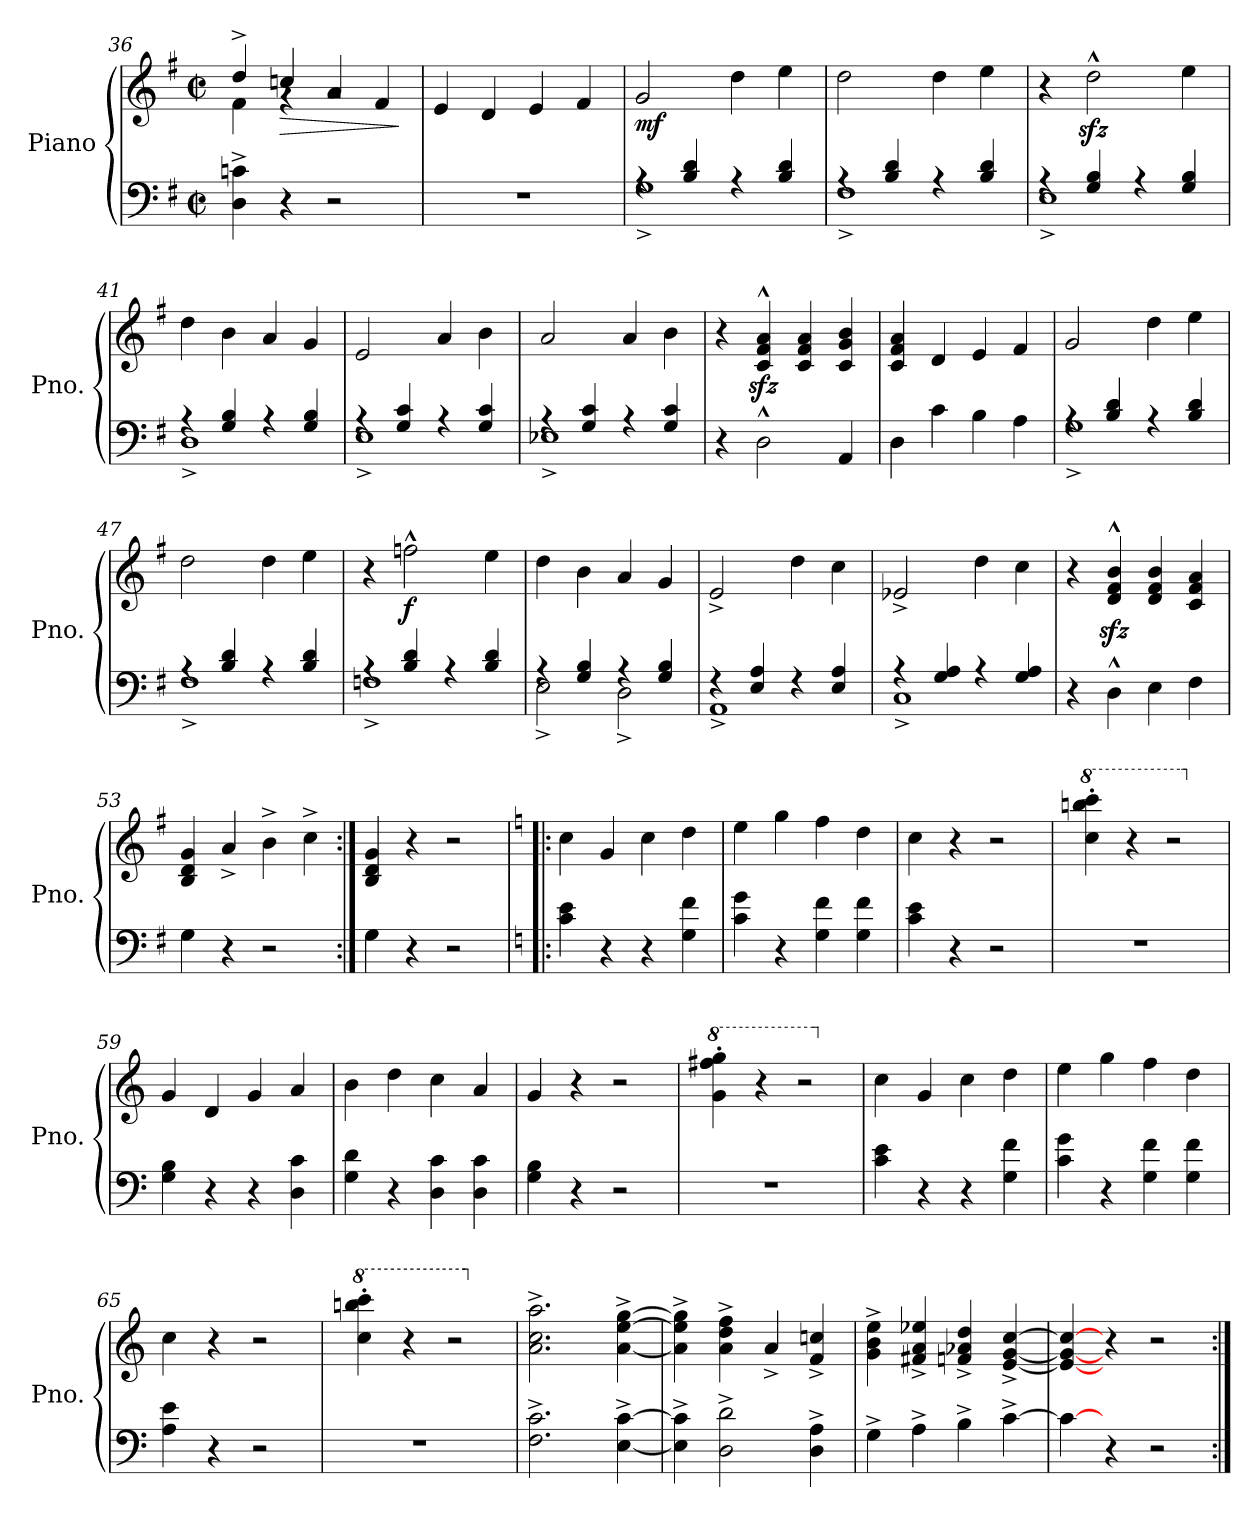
**kern	**kern	**dynam
*part1	*part1	*part1
*staff2	*staff1	*staff1/2
*I"Piano	*	*
*I'Pno.	*	*
!!LO:PB:g=z
*clefF4	*clefG2	*
*k[f#]	*k[f#]	*
*M2/2	*M2/2	*
*met(c|)	*met(c|)	*
=36	=36	=36
*	*^	*
4D\^ 4cn\^	4dd^/	4f#\	.
!	!	!	!LO:HP:b
4r	4ccn/	4rg	>
2r	4a/	2rg	.
.	4f#/	.	.
*	*v	*v	*
.	.	]
=37	=37	=37
1r	4e/	.
.	4d/	.
.	4e/	.
.	4f#/	.
=38	=38	=38
*^	*	*
!	!	!	!LO:DY:b
4rA	1G^	2g/	mf
4B/ 4d/	.	.	.
4rA	.	4dd\	.
4B/ 4d/	.	4ee\	.
=39	=39	=39	=39
4rA	1F#^	2dd\	.
4B/ 4d/	.	.	.
4rA	.	4dd\	.
4B/ 4d/	.	4ee\	.
=40	=40	=40	=40
4rA	1E^	4r	.
4G/ 4B/	.	2ddzz<^^\	.
4rA	.	.	.
4G/ 4B/	.	4ee\	.
=41	=41	=41	=41
4rA	1D^	4dd\	.
4G/ 4B/	.	4b\	.
4rA	.	4a/	.
4G/ 4B/	.	4g/	.
=42	=42	=42	=42
4rA	1E^	2e/	.
4G/ 4c/	.	.	.
4rA	.	4a/	.
4G/ 4c/	.	4b\	.
!!LO:LB:g=z
=43	=43	=43	=43
4rA	1E-X^	2a/	.
4G/ 4c/	.	.	.
4rA	.	4a/	.
4G/ 4c/	.	4b\	.
*v	*v	*	*
=44	=44	=44
4r	4r	.
2D^^\	4c/zz<^^ 4f#/zz<^^ 4a/zz<^^	.
.	4c/ 4f#/ 4a/	.
4AA/	4c/ 4g/ 4b/	.
=45	=45	=45
4D\	4c/ 4f#/ 4a/	.
4c\	4d/	.
4B\	4e/	.
4A\	4f#/	.
=46	=46	=46
*^	*	*
4rA	1G^	2g/	.
4B/ 4d/	.	.	.
4rA	.	4dd\	.
4B/ 4d/	.	4ee\	.
=47	=47	=47	=47
4rA	1F#^	2dd\	.
4B/ 4d/	.	.	.
4rA	.	4dd\	.
4B/ 4d/	.	4ee\	.
=48	=48	=48	=48
4rA	1Fn^	4r	.
!	!	!	!LO:DY:b
4B/ 4d/	.	2ffn^^\	f
4rA	.	.	.
4B/ 4d/	.	4ee\	.
=49	=49	=49	=49
4rA	2E^\	4dd\	.
4G/ 4B/	.	4b\	.
4rA	2D^\	4a/	.
4G/ 4B/	.	4g/	.
!!LO:LB:g=z
=50	=50	=50	=50
4r	1AA^	2e^/	.
4E/ 4A/	.	.	.
4r	.	4dd\	.
4E/ 4A/	.	4cc\	.
=51	=51	=51	=51
4r	1C^	2e-X^/	.
4G/ 4A/	.	.	.
4r	.	4dd\	.
4G/ 4A/	.	4cc\	.
*v	*v	*	*
=52	=52	=52
4r	4r	.
4D^^\	4d/zz<^^ 4f#/zz<^^ 4b/zz<^^	.
4E\	4d/ 4f#/ 4b/	.
4F#\	4c/ 4f#/ 4a/	.
=53	=53	=53
4G\	4B/ 4d/ 4g/	.
4r	4a^/	.
2r	4b^\	.
.	4cc^\	.
=54:|!	=54:|!	=54:|!
4G\	4B/ 4d/ 4g/	.
4r	4r	.
2r	2r	.
=55!|:	=55!|:	=55!|:
*k[]	*k[]	*
4c\ 4e\	4cc\	.
4r	4g/	.
4r	4cc\	.
4G\ 4f\	4dd\	.
=56	=56	=56
4c\ 4g\	4ee\	.
4r	4gg\	.
4G\ 4f\	4ff\	.
4G\ 4f\	4dd\	.
!!LO:LB:g=z
=57	=57	=57
4c\ 4e\	4cc\	.
4r	4r	.
2r	2r	.
=58	=58	=58
*	*8va	*
1r	4ccc\' 4bbbn\' 4cccc\'	.
.	4r	.
.	2r	.
=59	=59	=59
*	*X8va	*
4G\ 4B\	4g/	.
4r	4d/	.
4r	4g/	.
4D\ 4c\	4a/	.
=60	=60	=60
4G\ 4d\	4b\	.
4r	4dd\	.
4D\ 4c\	4cc\	.
4D\ 4c\	4a/	.
=61	=61	=61
4G\ 4B\	4g/	.
4r	4r	.
2r	2r	.
=62	=62	=62
*	*8va	*
1r	4gg\' 4fff#X\' 4ggg\'	.
.	4r	.
.	2r	.
=63	=63	=63
*	*X8va	*
4c\ 4e\	4cc\	.
4r	4g/	.
4r	4cc\	.
4G\ 4f\	4dd\	.
!!LO:LB:g=z
=64	=64	=64
4c\ 4g\	4ee\	.
4r	4gg\	.
4G\ 4f\	4ff\	.
4G\ 4f\	4dd\	.
=65	=65	=65
4A\ 4e\	4cc\	.
4r	4r	.
2r	2r	.
=66	=66	=66
*	*8va	*
1r	4ccc\' 4bbbn\' 4cccc\'	.
.	4r	.
.	2r	.
=67	=67	=67
*	*X8va	*
2.F\^ 2.c\^	2.a\^ 2.cc\^ 2.aa\^	.
[4E\^ [4c\^	[4a\^ [4ee\^ [4gg\^	.
=68	=68	=68
4E\]^ 4c\]^	4a\]^ 4ee\]^ 4gg\]^	.
2D\^ 2d\^	4a\^ 4dd\^ 4ff\^	.
.	4a^/	.
4D\^ 4A\^	4f/^ 4ccn/^	.
=69	=69	=69
4G^\	4g\^ 4b\^ 4ee\^	.
4A^\	4f#X/^ 4a/^ 4ee-X/^	.
4B^\	4fn/^ 4a-X/^ 4dd/^	.
[4c^\	[4e/^ [4g/^ [4cc/^	.
=70	=70	=70
4c\_	4e/_ 4g/_ 4cc/_	.
4r	4r	.
2r	2r	.
=:|!	=:|!	=:|!
*-	*-	*-
